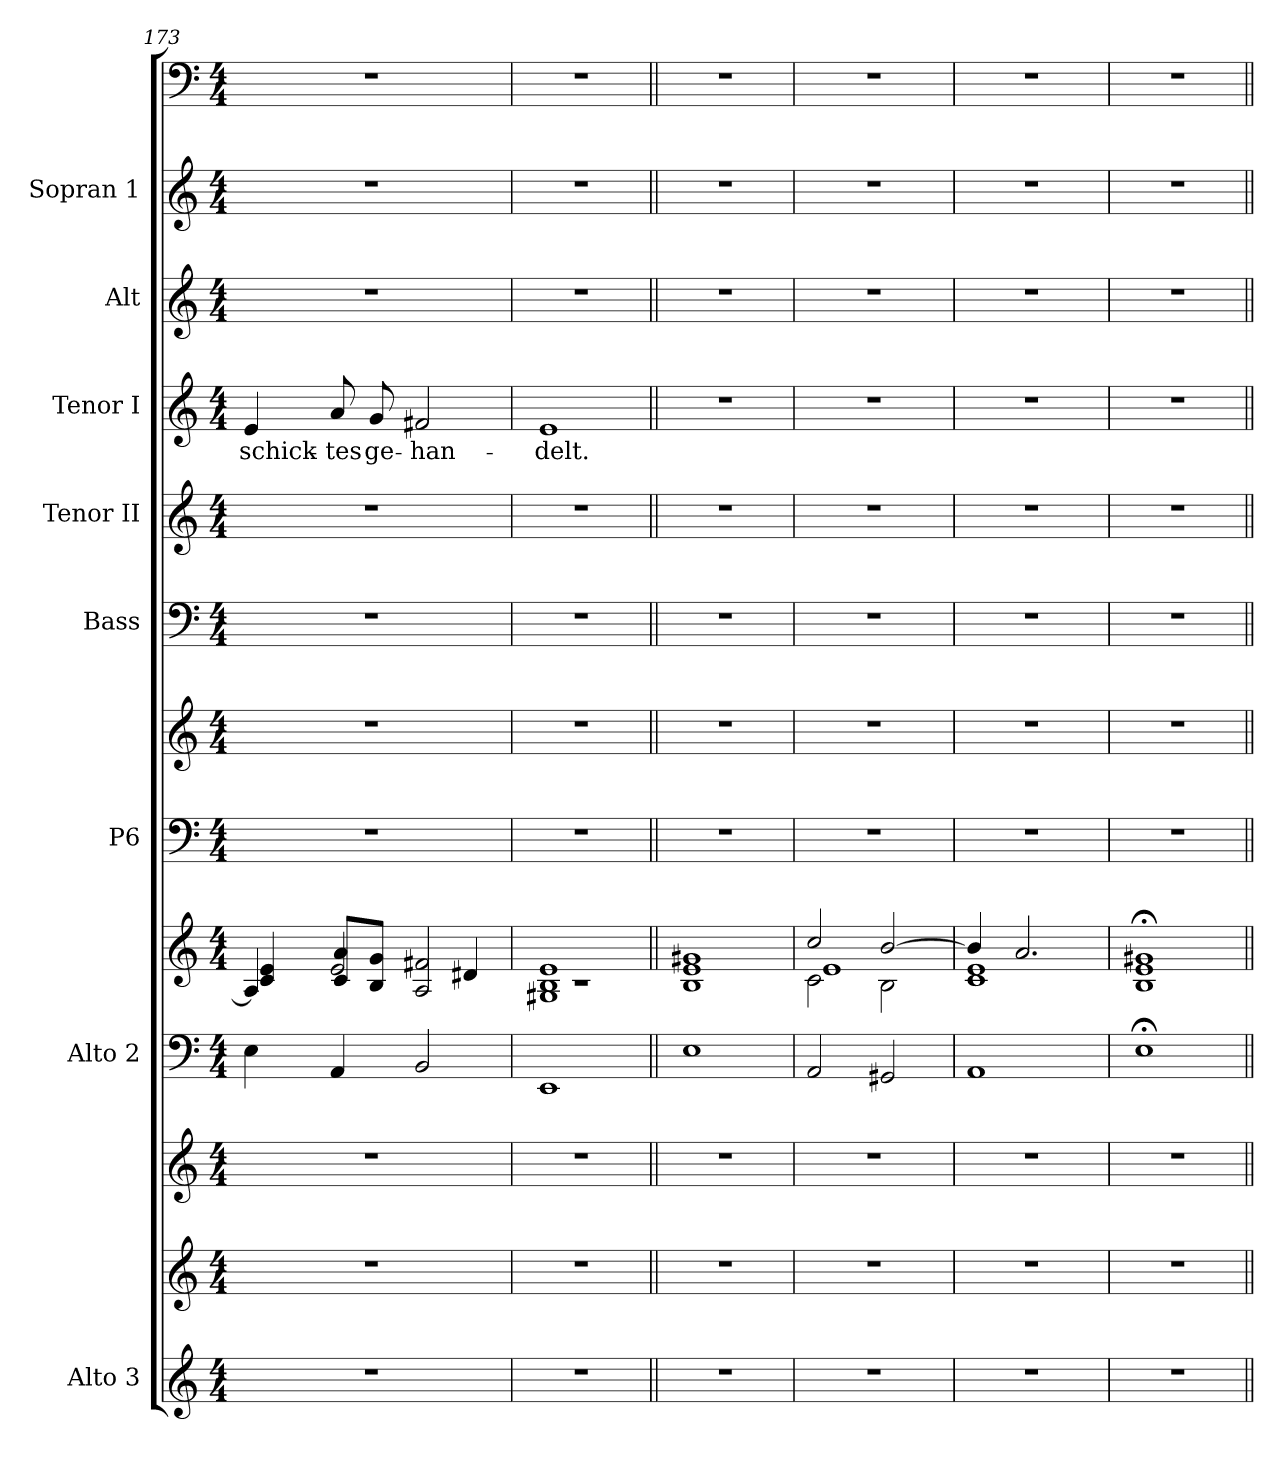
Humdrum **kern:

**kern	**kern	**kern	**kern	**kern	**kern	**kern	**kern	**kern	**kern	**text	**kern	**kern	**kern
*part11	*part10	*part9	*part8	*part8	*part7	*part7	*part6	*part5	*part4	*part4	*part3	*part2	*part1
*staff13	*staff12	*staff11	*staff10	*staff9	*staff8	*staff7	*staff6	*staff5	*staff4	*staff4	*staff3	*staff2	*staff1
*I"Alto 3	*	*	*I"Alto 2	*	*I"P6	*	*I"Bass	*I"Tenor II	*I"Tenor I	*	*I"Alt	*I"Sopran 1	*
*I'Alto 3	*	*	*I'Alto 2	*	*	*	*	*	*	*	*	*	*
*clefG2	*clefG2	*clefG2	*clefF4	*clefG2	*clefF4	*clefG2	*clefF4	*clefG2	*clefG2	*	*clefG2	*clefG2	*clefF4
*	*ITrd7c12	*ITrd7c12	*	*	*	*	*	*ITrd7c12	*ITrd7c12	*	*	*	*
*k[]	*k[]	*k[]	*k[]	*k[]	*k[]	*k[]	*k[]	*k[]	*k[]	*	*k[]	*k[]	*k[]
*C:	*C:	*C:	*C:	*C:	*C:	*C:	*C:	*C:	*C:	*	*C:	*C:	*C:
*M4/4	*M4/4	*M4/4	*M4/4	*M4/4	*M4/4	*M4/4	*M4/4	*M4/4	*M4/4	*	*M4/4	*M4/4	*M4/4
=173	=173	=173	=173	=173	=173	=173	=173	=173	=173	=173	=173	=173	=173
*	*	*	*^	*^	*	*	*	*	*	*	*	*	*
*	*	*	*	*	*	*^	*	*	*	*	*	*	*	*	*
!	!	!	!	!	!	!	!	!	!	!	!	!	!LO:LY:b	!	!	!
1r	1r	1r	4E\	1ryy	1ryy	4A/]	4c/ 4e/	1r	1r	1r	1r	4E/	-schick-	1r	1r	1r
!	!	!	!	!	!	!	!	!	!	!	!	!	!LO:LY:b	!	!	!
.	.	.	4AA/	.	.	2e/	8c/ 8a/L	.	.	.	.	8A/	-tes	.	.	.
!	!	!	!	!	!	!	!	!	!	!	!	!	!LO:LY:b	!	!	!
.	.	.	.	.	.	.	8B/ 8g/J	.	.	.	.	8G/	ge-	.	.	.
!	!	!	!	!	!	!	!	!	!	!	!	!	!LO:LY:b	!	!	!
.	.	.	2BB/	.	.	.	2A/ 2f#X/	.	.	.	.	2F#X/	-han-	.	.	.
.	.	.	.	.	.	4d#X/	.	.	.	.	.	.	.	.	.	.
=174	=174	=174	=174	=174	=174	=174	=174	=174	=174	=174	=174	=174	=174	=174	=174	=174
!	!	!	!	!	!	!	!	!	!	!	!	!	!LO:LY:b	!	!	!
1r	1r	1r	1EE	1ryy	1ryy	1rc	1G#X 1B 1e	1r	1r	1r	1r	1E	-delt.	1r	1r	1r
=175||	=175||	=175||	=175||	=175||	=175||	=175||	=175||	=175||	=175||	=175||	=175||	=175||	=175||	=175||	=175||	=175||
1r	1r	1r	1E	1ryy	1ryy	1ryy	1B 1e 1g#X	1r	1r	1r	1r	1r	.	1r	1r	1r
=176	=176	=176	=176	=176	=176	=176	=176	=176	=176	=176	=176	=176	=176	=176	=176	=176
1r	1r	1r	2AA/	1ryy	2c\	1e	2cc/	1r	1r	1r	1r	1r	.	1r	1r	1r
.	.	.	2GG#X/	.	2B\	.	[>2b/	.	.	.	.	.	.	.	.	.
!!LO:LB:g=z
=177	=177	=177	=177	=177	=177	=177	=177	=177	=177	=177	=177	=177	=177	=177	=177	=177
1r	1r	1r	1AA	1ryy	1c 1e	4ryy	4b/]	1r	1r	1r	1r	1r	.	1r	1r	1r
.	.	.	.	.	.	2.a/	2.ryy	.	.	.	.	.	.	.	.	.
=178	=178	=178	=178	=178	=178	=178	=178	=178	=178	=178	=178	=178	=178	=178	=178	=178
1r	1r	1r	1E;<	1ryy	1ryy	1ryy	1B; 1e; 1g#X;	1r	1r	1r	1r	1r	.	1r	1r	1r
*	*	*	*v	*v	*	*	*	*	*	*	*	*	*	*	*	*
*	*	*	*	*v	*v	*v	*	*	*	*	*	*	*	*	*
=||	=||	=||	=||	=||	=||	=||	=||	=||	=||	=||	=||	=||	=||
*-	*-	*-	*-	*-	*-	*-	*-	*-	*-	*-	*-	*-	*-
